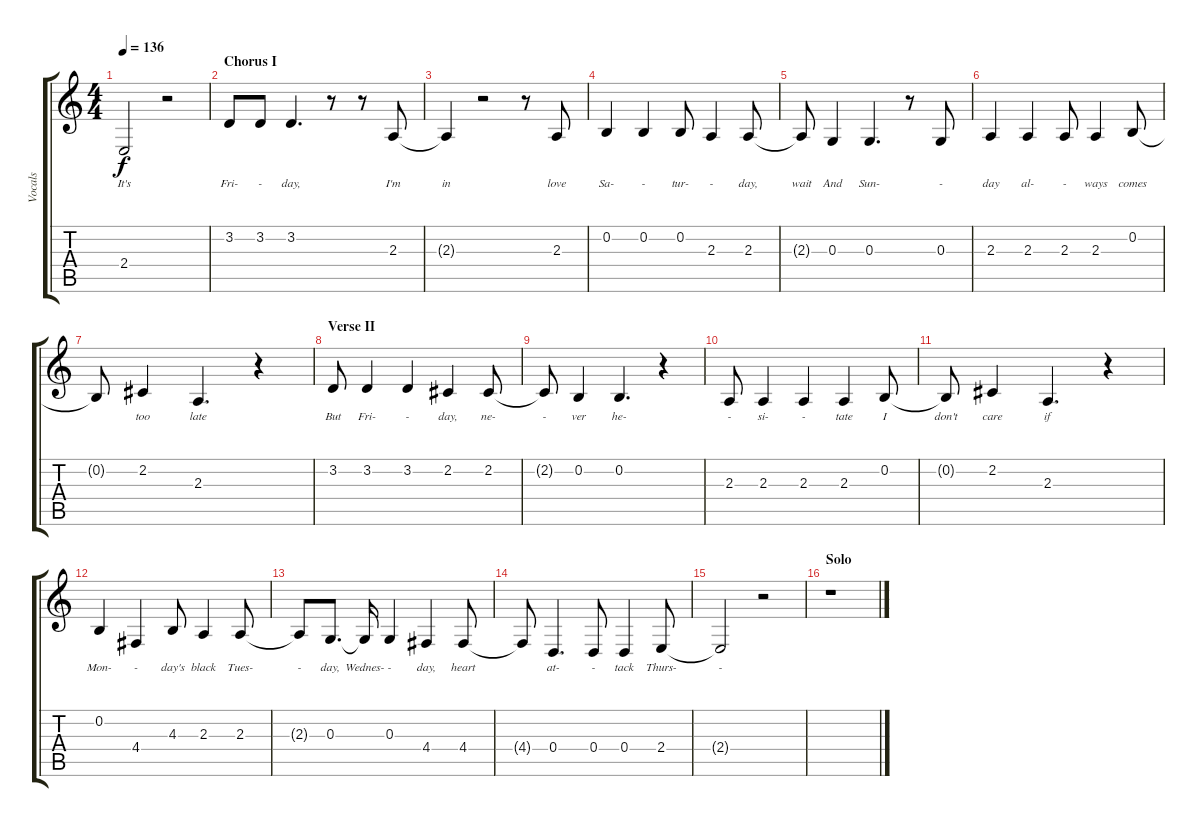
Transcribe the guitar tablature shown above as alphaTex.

\track ("Vocals" "Vocals") {instrument oboe}
\staff {score tabs}
\tuning (E4 B3 G3 D3 A2 E2) {hide}
\ts (4 4)
\tempo 136
\clef g2
\ks c
2.4{t}.2{lyrics (0 "It's") lyrics (1 "") lyrics (2 "") lyrics (3 "") lyrics (4 "") dy f} r.2 |
\section ("" "Chorus I")
3.2.8{lyrics (0 "Fri-") lyrics (1 "") lyrics (2 "") lyrics (3 "") lyrics (4 "")} 3.2.8{lyrics (0 "-") lyrics (1 "") lyrics (2 "") lyrics (3 "") lyrics (4 "")} 3.2.4{d lyrics (0 "day,") lyrics (1 "") lyrics (2 "") lyrics (3 "") lyrics (4 "")} r.8 r.8 2.3.8{lyrics (0 "I'm") lyrics (1 "") lyrics (2 "") lyrics (3 "") lyrics (4 "")} |
2.3{t}.4{lyrics (0 "in") lyrics (1 "") lyrics (2 "") lyrics (3 "") lyrics (4 "")} r.2 r.8 2.3.8{lyrics (0 "love") lyrics (1 "") lyrics (2 "") lyrics (3 "") lyrics (4 "")} |
0.2.4{lyrics (0 "Sa-") lyrics (1 "") lyrics (2 "") lyrics (3 "") lyrics (4 "")} 0.2.4{lyrics (0 "-") lyrics (1 "") lyrics (2 "") lyrics (3 "") lyrics (4 "")} 0.2.8{lyrics (0 "tur-") lyrics (1 "") lyrics (2 "") lyrics (3 "") lyrics (4 "")} 2.3.4{lyrics (0 "-") lyrics (1 "") lyrics (2 "") lyrics (3 "") lyrics (4 "")} 2.3.8{lyrics (0 "day,") lyrics (1 "") lyrics (2 "") lyrics (3 "") lyrics (4 "")} |
2.3{t}.8{lyrics (0 "wait") lyrics (1 "") lyrics (2 "") lyrics (3 "") lyrics (4 "")} 0.3.4{lyrics (0 "And") lyrics (1 "") lyrics (2 "") lyrics (3 "") lyrics (4 "")} 0.3.4{d lyrics (0 "Sun-") lyrics (1 "") lyrics (2 "") lyrics (3 "") lyrics (4 "")} r.8 0.3.8{lyrics (0 "-") lyrics (1 "") lyrics (2 "") lyrics (3 "") lyrics (4 "")} |
2.3.4{lyrics (0 "day") lyrics (1 "") lyrics (2 "") lyrics (3 "") lyrics (4 "")} 2.3.4{lyrics (0 "al-") lyrics (1 "") lyrics (2 "") lyrics (3 "") lyrics (4 "")} 2.3.8{lyrics (0 "-") lyrics (1 "") lyrics (2 "") lyrics (3 "") lyrics (4 "")} 2.3.4{lyrics (0 "ways") lyrics (1 "") lyrics (2 "") lyrics (3 "") lyrics (4 "")} 0.2.8{lyrics (0 "comes") lyrics (1 "") lyrics (2 "") lyrics (3 "") lyrics (4 "")} |
0.2{t}.8{lyrics (0 "") lyrics (1 "") lyrics (2 "") lyrics (3 "") lyrics (4 "")} 2.2.4{lyrics (0 "too") lyrics (1 "") lyrics (2 "") lyrics (3 "") lyrics (4 "")} 2.3.4{d lyrics (0 "late") lyrics (1 "") lyrics (2 "") lyrics (3 "") lyrics (4 "")} r.4 |
\section ("" "Verse II")
3.2.8{lyrics (0 "But") lyrics (1 "") lyrics (2 "") lyrics (3 "") lyrics (4 "")} 3.2.4{lyrics (0 "Fri-") lyrics (1 "") lyrics (2 "") lyrics (3 "") lyrics (4 "")} 3.2.4{lyrics (0 "-") lyrics (1 "") lyrics (2 "") lyrics (3 "") lyrics (4 "")} 2.2.4{lyrics (0 "day,") lyrics (1 "") lyrics (2 "") lyrics (3 "") lyrics (4 "")} 2.2.8{lyrics (0 "ne-") lyrics (1 "") lyrics (2 "") lyrics (3 "") lyrics (4 "")} |
2.2{t}.8{lyrics (0 "-") lyrics (1 "") lyrics (2 "") lyrics (3 "") lyrics (4 "")} 0.2.4{lyrics (0 "ver") lyrics (1 "") lyrics (2 "") lyrics (3 "") lyrics (4 "")} 0.2.4{d lyrics (0 "he-") lyrics (1 "") lyrics (2 "") lyrics (3 "") lyrics (4 "")} r.4 |
2.3.8{lyrics (0 "-") lyrics (1 "") lyrics (2 "") lyrics (3 "") lyrics (4 "")} 2.3.4{lyrics (0 "si-") lyrics (1 "") lyrics (2 "") lyrics (3 "") lyrics (4 "")} 2.3.4{lyrics (0 "-") lyrics (1 "") lyrics (2 "") lyrics (3 "") lyrics (4 "")} 2.3.4{lyrics (0 "tate") lyrics (1 "") lyrics (2 "") lyrics (3 "") lyrics (4 "")} 0.2.8{lyrics (0 "I") lyrics (1 "") lyrics (2 "") lyrics (3 "") lyrics (4 "")} |
0.2{t}.8{lyrics (0 "don't") lyrics (1 "") lyrics (2 "") lyrics (3 "") lyrics (4 "")} 2.2.4{lyrics (0 "care") lyrics (1 "") lyrics (2 "") lyrics (3 "") lyrics (4 "")} 2.3.4{d lyrics (0 "if") lyrics (1 "") lyrics (2 "") lyrics (3 "") lyrics (4 "")} r.4 |
0.2.4{lyrics (0 "Mon-") lyrics (1 "") lyrics (2 "") lyrics (3 "") lyrics (4 "")} 4.4.4{lyrics (0 "-") lyrics (1 "") lyrics (2 "") lyrics (3 "") lyrics (4 "")} 4.3.8{lyrics (0 "day's") lyrics (1 "") lyrics (2 "") lyrics (3 "") lyrics (4 "")} 2.3.4{lyrics (0 "black") lyrics (1 "") lyrics (2 "") lyrics (3 "") lyrics (4 "")} 2.3.8{lyrics (0 "Tues-") lyrics (1 "") lyrics (2 "") lyrics (3 "") lyrics (4 "")} |
2.3{t}.8{lyrics (0 "-") lyrics (1 "") lyrics (2 "") lyrics (3 "") lyrics (4 "")} 0.3.8{d lyrics (0 "day,") lyrics (1 "") lyrics (2 "") lyrics (3 "") lyrics (4 "")} 0.3{t}.16{lyrics (0 "Wednes-") lyrics (1 "") lyrics (2 "") lyrics (3 "") lyrics (4 "")} 0.3.4{lyrics (0 "-") lyrics (1 "") lyrics (2 "") lyrics (3 "") lyrics (4 "")} 4.4.4{lyrics (0 "day,") lyrics (1 "") lyrics (2 "") lyrics (3 "") lyrics (4 "")} 4.4.8{lyrics (0 "heart") lyrics (1 "") lyrics (2 "") lyrics (3 "") lyrics (4 "")} |
4.4{t}.8{lyrics (0 "") lyrics (1 "") lyrics (2 "") lyrics (3 "") lyrics (4 "")} 0.4.4{d lyrics (0 "at-") lyrics (1 "") lyrics (2 "") lyrics (3 "") lyrics (4 "")} 0.4.8{lyrics (0 "-") lyrics (1 "") lyrics (2 "") lyrics (3 "") lyrics (4 "")} 0.4.4{lyrics (0 "tack") lyrics (1 "") lyrics (2 "") lyrics (3 "") lyrics (4 "")} 2.4.8{lyrics (0 "Thurs-") lyrics (1 "") lyrics (2 "") lyrics (3 "") lyrics (4 "")} |
2.4{t}.2{lyrics (0 "-") lyrics (1 "") lyrics (2 "") lyrics (3 "") lyrics (4 "")} r.2 |
\section ("" "Solo")
r.1
